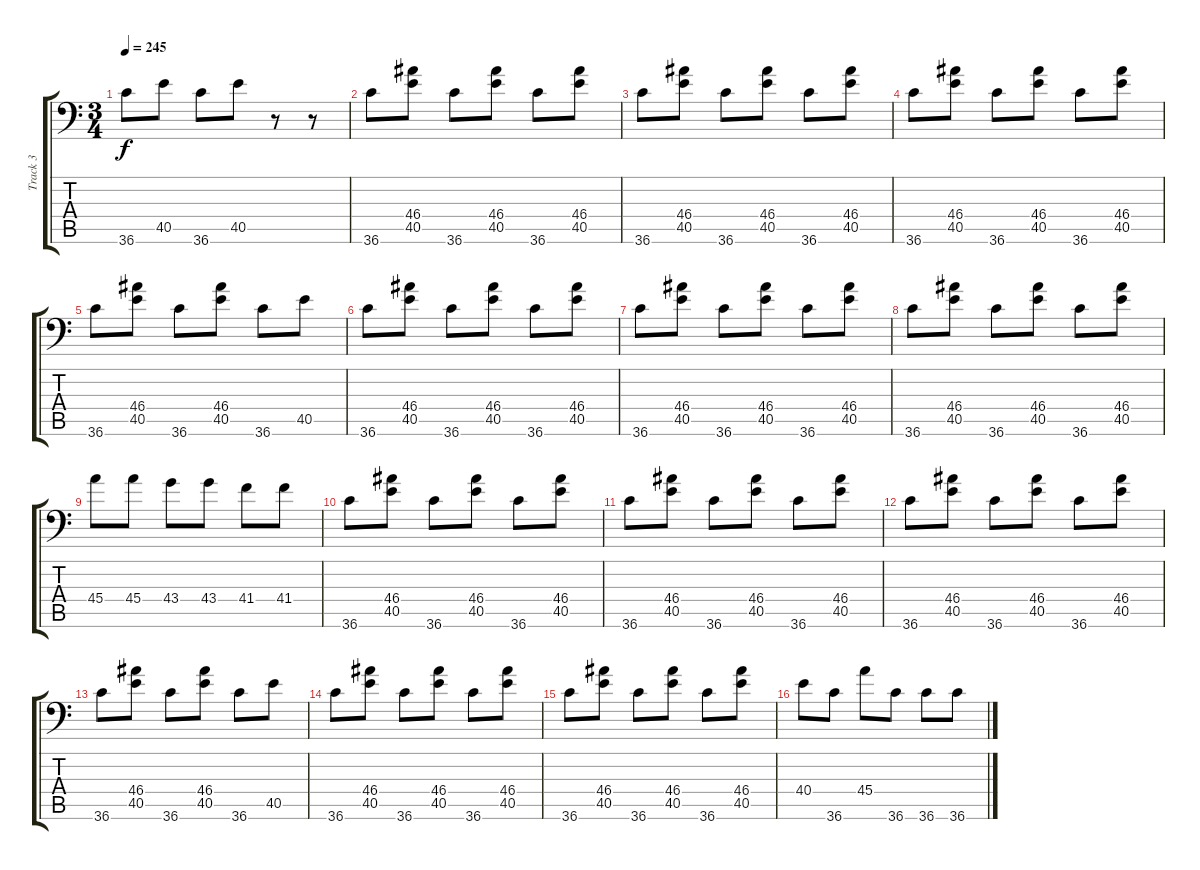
\track ("Track 3" "Track 3") {instrument acousticgrandpiano}
\staff {score tabs}
\tuning (C-1 C-1 C-1 C-1 C-1 C-1) {hide}
\ts (3 4)
\tempo 245
\clef f4
\ks c
36.6.8{dy f} 40.5.8 36.6.8 40.5.8 r.8 r.8 |
36.6.8 (46.4 40.5).8 36.6.8 (46.4 40.5).8 36.6.8 (46.4 40.5).8 |
36.6.8 (46.4 40.5).8 36.6.8 (46.4 40.5).8 36.6.8 (46.4 40.5).8 |
36.6.8 (46.4 40.5).8 36.6.8 (46.4 40.5).8 36.6.8 (46.4 40.5).8 |
36.6.8 (46.4 40.5).8 36.6.8 (46.4 40.5).8 36.6.8 40.5.8 |
36.6.8 (46.4 40.5).8 36.6.8 (46.4 40.5).8 36.6.8 (46.4 40.5).8 |
36.6.8 (46.4 40.5).8 36.6.8 (46.4 40.5).8 36.6.8 (46.4 40.5).8 |
36.6.8 (46.4 40.5).8 36.6.8 (46.4 40.5).8 36.6.8 (46.4 40.5).8 |
45.4.8 45.4.8 43.4.8 43.4.8 41.4.8 41.4.8 |
36.6.8 (46.4 40.5).8 36.6.8 (46.4 40.5).8 36.6.8 (46.4 40.5).8 |
36.6.8 (46.4 40.5).8 36.6.8 (46.4 40.5).8 36.6.8 (46.4 40.5).8 |
36.6.8 (46.4 40.5).8 36.6.8 (46.4 40.5).8 36.6.8 (46.4 40.5).8 |
36.6.8 (46.4 40.5).8 36.6.8 (46.4 40.5).8 36.6.8 40.5.8 |
36.6.8 (46.4 40.5).8 36.6.8 (46.4 40.5).8 36.6.8 (46.4 40.5).8 |
36.6.8 (46.4 40.5).8 36.6.8 (46.4 40.5).8 36.6.8 (46.4 40.5).8 |
40.4.8 36.6.8 45.4.8 36.6.8 36.6.8 36.6.8
